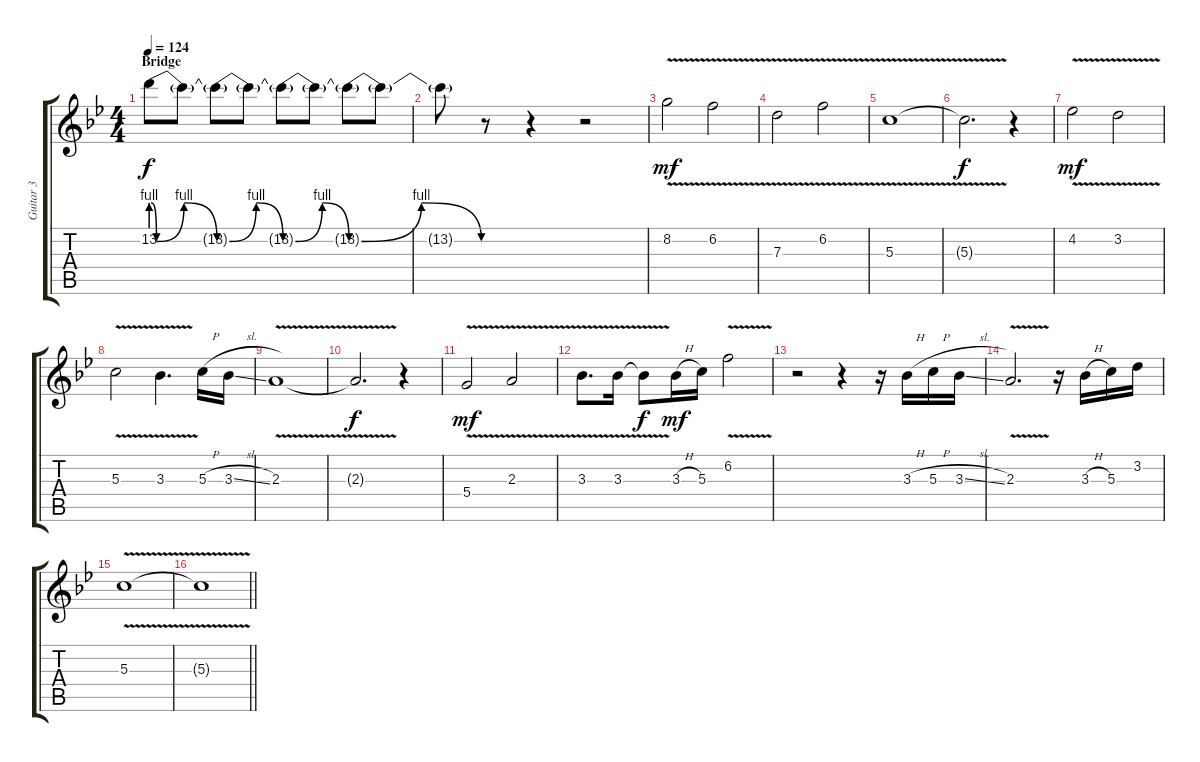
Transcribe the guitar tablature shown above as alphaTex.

\track ("Guitar 3" "Guitar 3") {instrument distortionguitar}
\staff {score tabs}
\tuning (E4 B3 G3 D3 A2 E2) {hide}
\ts (4 4)
\section ("" "Bridge")
\tempo 124
\clef g2
\ks gminor
13.2{be (custom 0 4 5 0 30 4 60 0)}.8{dy f} 13.2{t}.8 13.2{be (bendrelease 0 0 30 4 30 4 60 0) t}.8 13.2{t}.8 13.2{be (bendrelease 0 0 30 4 30 4 60 0) t}.8 13.2{t}.8 13.2{be (bendrelease 0 0 30 4 30 4 60 0) t}.8 13.2{t}.8 |
13.2{t}.8 r.8 r.4 r.2 |
8.2{v}.2{dy mf} 6.2{v}.2 |
7.3{v}.2 6.2{v}.2 |
5.3{v}.1 |
5.3{t}.2{d dy f} r.4 |
4.2{v}.2{dy mf} 3.2{v}.2 |
5.3{v}.2 3.3{v}.4{d} 5.3{h}.16 3.3{sl}.16 |
2.3{v}.1 |
2.3{t}.2{d dy f} r.4 |
5.4{v}.2{dy mf} 2.3{v}.2 |
3.3{v}.8{d} 3.3{v}.16 3.3{t}.8{dy f} 3.3{h}.16{dy mf} 5.3.16 6.2{v}.2 |
r.2 r.4 r.16 3.3{h}.16 5.3{h}.16 3.3{sl}.16 |
2.3{v}.2{d} r.16 3.3{h}.16 5.3.16 3.2.16 |
5.3{v}.1 |
\barLineRight lightlight
5.3{t}.1
